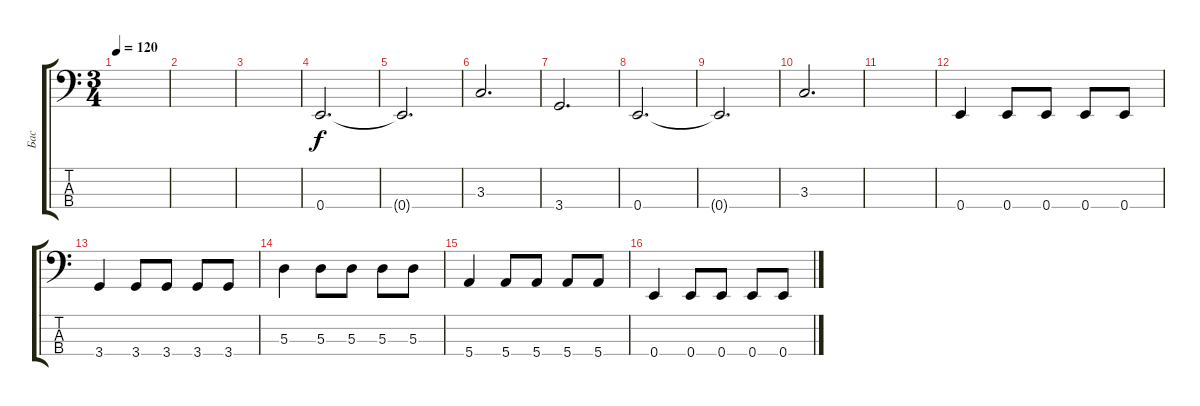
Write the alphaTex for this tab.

\track ("Бас " "Бас ") {instrument electricbassfinger}
\staff {score tabs}
\tuning (G2 D2 A1 E1) {hide}
\ts (3 4)
\tempo 120
\clef f4
\ks c
|
|
|
0.4.2{d volume 2} |
0.4{t}.2{d} |
3.3.2{d volume 12} |
3.4.2{d} |
0.4.2{d volume 2} |
0.4{t}.2{d} |
3.3.2{d volume 12} |
|
0.4.4{volume 16} 0.4.8 0.4.8 0.4.8 0.4.8 |
3.4.4 3.4.8 3.4.8 3.4.8 3.4.8 |
5.3.4 5.3.8 5.3.8 5.3.8 5.3.8 |
5.4.4 5.4.8 5.4.8 5.4.8 5.4.8 |
0.4.4 0.4.8 0.4.8 0.4.8 0.4.8
